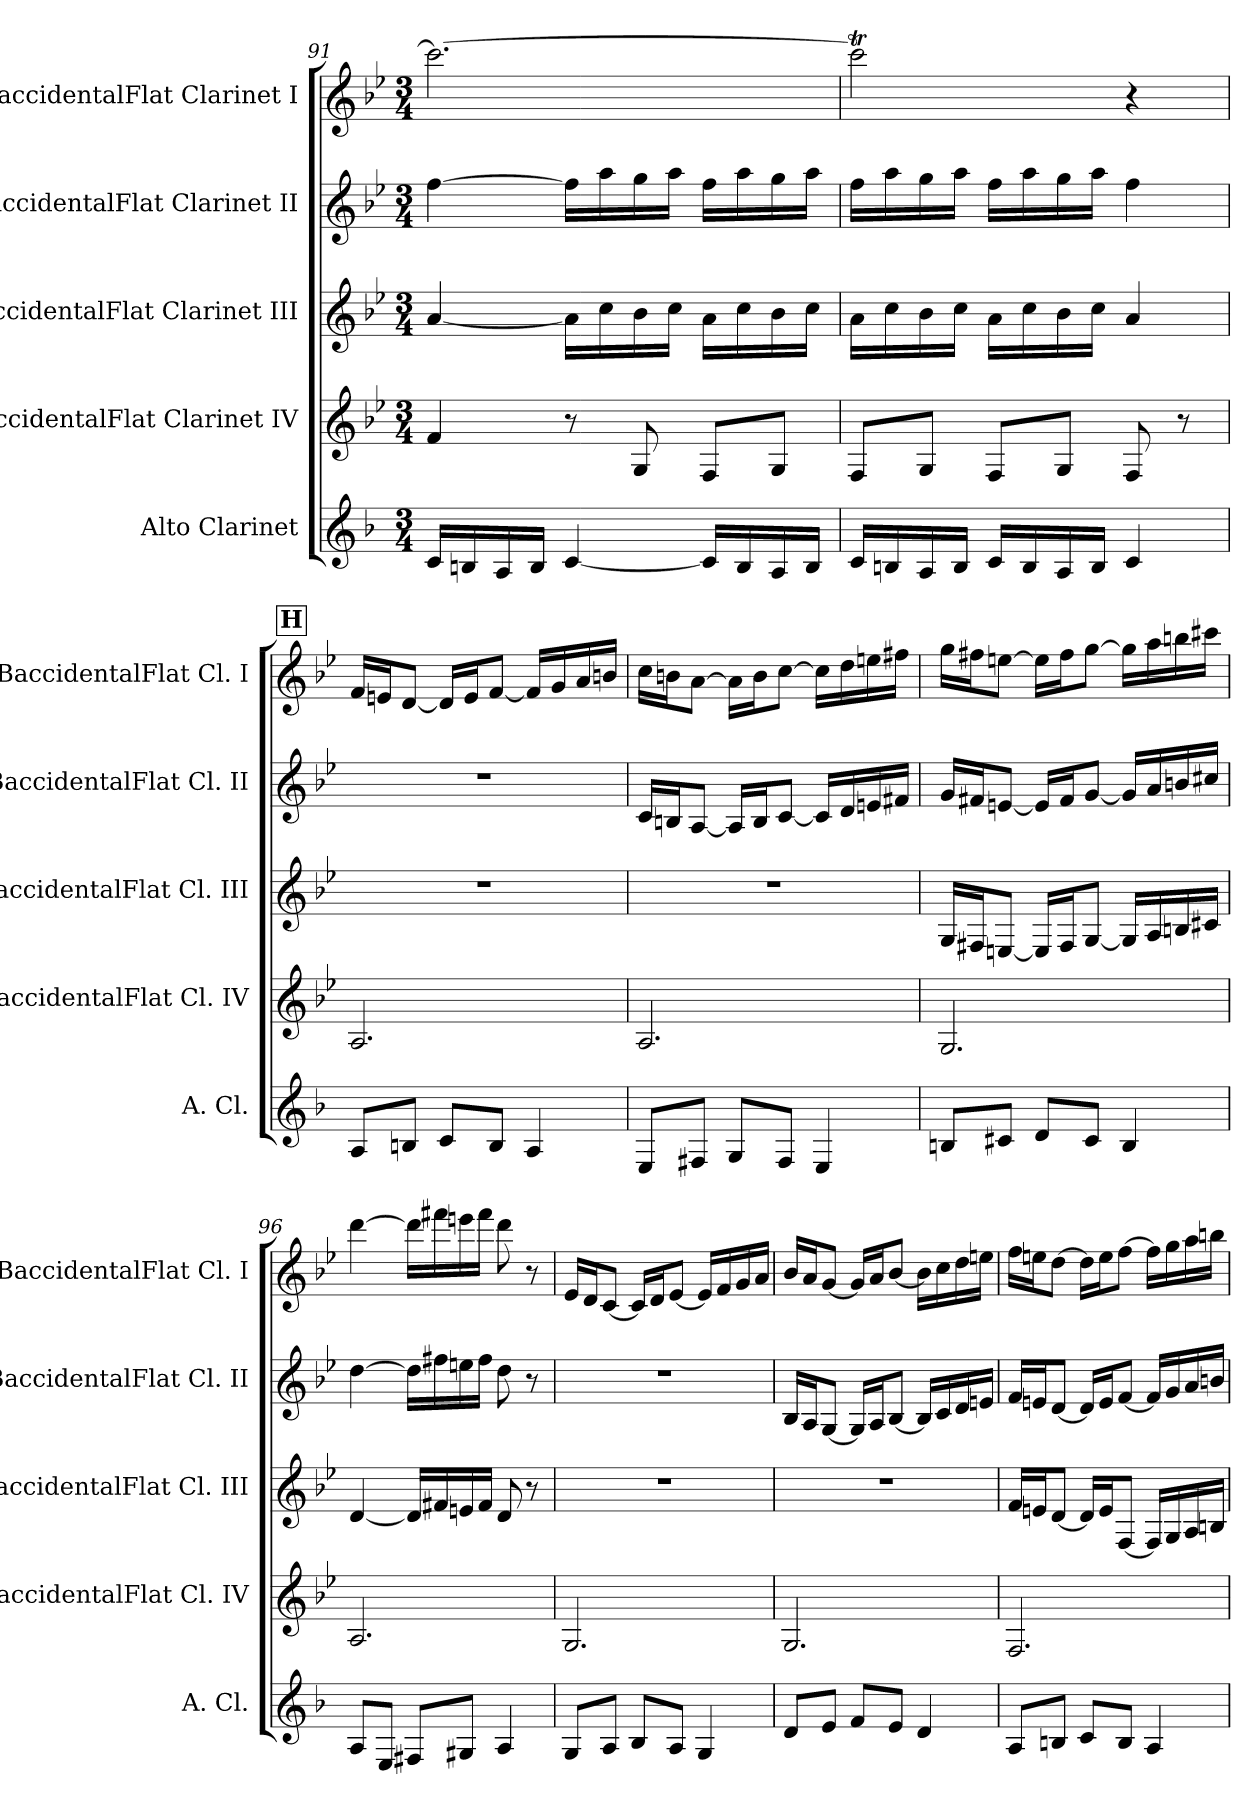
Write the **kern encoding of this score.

**kern	**kern	**kern	**kern	**kern
*part5	*part4	*part3	*part2	*part1
*staff5	*staff4	*staff3	*staff2	*staff1
*I"Alto Clarinet	*I"BaccidentalFlat Clarinet IV	*I"BaccidentalFlat Clarinet III	*I"BaccidentalFlat Clarinet II	*I"BaccidentalFlat Clarinet I
*I'A. Cl.	*I'BaccidentalFlat Cl. IV	*I'BaccidentalFlat Cl. III	*I'BaccidentalFlat Cl. II	*I'BaccidentalFlat Cl. I
*clefG2	*clefG2	*clefG2	*clefG2	*clefG2
*ITrd5c9	*ITrd1c2	*ITrd1c2	*ITrd1c2	*ITrd1c2
*k[b-e-a-d-]	*k[b-e-a-d-]	*k[b-e-a-d-]	*k[b-e-a-d-]	*k[b-e-a-d-]
*M3/4	*M3/4	*M3/4	*M3/4	*M3/4
=91	=91	=91	=91	=91
16E-/LL	4e-/	[4g/	[4ee-\	2.bb-\_
16Dn/	.	.	.	.
16C/	.	.	.	.
16D/JJ	.	.	.	.
[4E-/	8r	16g\LL]	16ee-\LL]	.
.	.	16b-\	16gg\	.
.	8F/	16a-\	16ff\	.
.	.	16b-\JJ	16gg\JJ	.
16E-/LL]	8E-/L	16g\LL	16ee-\LL	.
16D/	.	16b-\	16gg\	.
16C/	8F/J	16a-\	16ff\	.
16D/JJ	.	16b-\JJ	16gg\JJ	.
!!LO:LB:g=z
=92	=92	=92	=92	=92
16E-/LL	8E-/L	16g\LL	16ee-\LL	2bb-T\]
16Dn/	.	16b-\	16gg\	.
16C/	8F/J	16a-\	16ff\	.
16D/JJ	.	16b-\JJ	16gg\JJ	.
16E-/LL	8E-/L	16g\LL	16ee-\LL	.
16D/	.	16b-\	16gg\	.
16C/	8F/J	16a-\	16ff\	.
16D/JJ	.	16b-\JJ	16gg\JJ	.
4E-/	8E-/	4g/	4ee-\	4r
.	8r	.	.	.
!!LO:REH:place=s1:a:B:fs=14:t=H
=93	=93	=93	=93	=93
8C/L	2.G/	2.r	2.r	16e-/LL
.	.	.	.	16dn/J
8Dn/J	.	.	.	[8c/J
8E-/L	.	.	.	16c/LL]
.	.	.	.	16d/J
8D/J	.	.	.	[8e-/J
4C/	.	.	.	16e-/LL]
.	.	.	.	16f/
.	.	.	.	16g/
.	.	.	.	16an/JJ
=94	=94	=94	=94	=94
8GG/L	2.G/	2.r	16B-/LL	16b-\LL
.	.	.	16An/J	16an\J
8AAn/J	.	.	[8G/J	[8g\J
8BB-/L	.	.	16G/LL]	16g\LL]
.	.	.	16A/J	16a\J
8AA/J	.	.	[8B-/J	[8b-\J
4GG/	.	.	16B-/LL]	16b-\LL]
.	.	.	16c/	16cc\
.	.	.	16dn/	16ddn\
.	.	.	16en/JJ	16een\JJ
!!LO:PB:g=z
=95	=95	=95	=95	=95
8Dn/L	2.F/	16F/LL	16f/LL	16ff\LL
.	.	16En/J	16en/J	16een\J
8En/J	.	[8Dn/J	[8dn/J	[8ddn\J
8F/L	.	16D/LL]	16d/LL]	16dd\LL]
.	.	16E/J	16e/J	16ee\J
8E/J	.	[8F/J	[8f/J	[8ff\J
4D/	.	16F/LL]	16f/LL]	16ff\LL]
.	.	16G/	16g/	16gg\
.	.	16An/	16an/	16aan\
.	.	16Bn/JJ	16bn/JJ	16bbn\JJ
=96	=96	=96	=96	=96
8C/L	2.G/	[4c/	[4cc\	[4ccc\
8GG/J	.	.	.	.
8AAn/L	.	16c/LL]	16cc\LL]	16ccc\LL]
.	.	16en/	16een\	16eeen\
8BBn/J	.	16dn/	16ddn\	16dddn\
.	.	16e/JJ	16ee\JJ	16eee\JJ
4C/	.	8c/	8cc\	8ccc\
.	.	8r	8r	8r
=97	=97	=97	=97	=97
8BB-/L	2.F/	2.r	2.r	16d-/LL
.	.	.	.	16c/J
8C/J	.	.	.	[8B-/J
8D-/L	.	.	.	16B-/LL]
.	.	.	.	16c/J
8C/J	.	.	.	[8d-/J
4BB-/	.	.	.	16d-/LL]
.	.	.	.	16e-/
.	.	.	.	16f/
.	.	.	.	16g/JJ
!!LO:LB:g=z
=98	=98	=98	=98	=98
8F/L	2.F/	2.r	16A-/LL	16a-/LL
.	.	.	16G/J	16g/J
8G/J	.	.	[8F/J	[8f/J
8A-/L	.	.	16F/LL]	16f/LL]
.	.	.	16G/J	16g/J
8G/J	.	.	[8A-/J	[8a-/J
4F/	.	.	16A-/LL]	16a-\LL]
.	.	.	16B-/	16b-\
.	.	.	16c/	16cc\
.	.	.	16dn/JJ	16ddn\JJ
=99	=99	=99	=99	=99
8C/L	2.E-/	16e-/LL	16e-/LL	16ee-\LL
.	.	16dn/J	16dn/J	16ddn\J
8Dn/J	.	[8c/J	[8c/J	[8cc\J
8E-/L	.	16c/LL]	16c/LL]	16cc\LL]
.	.	16d/J	16d/J	16dd\J
8D/J	.	[8E-/J	[8e-/J	[8ee-\J
4C/	.	16E-/LL]	16e-/LL]	16ee-\LL]
.	.	16F/	16f/	16ff\
.	.	16G/	16g/	16gg\
.	.	16An/JJ	16an/JJ	16aan\JJ
=	=	=	=	=
*-	*-	*-	*-	*-
